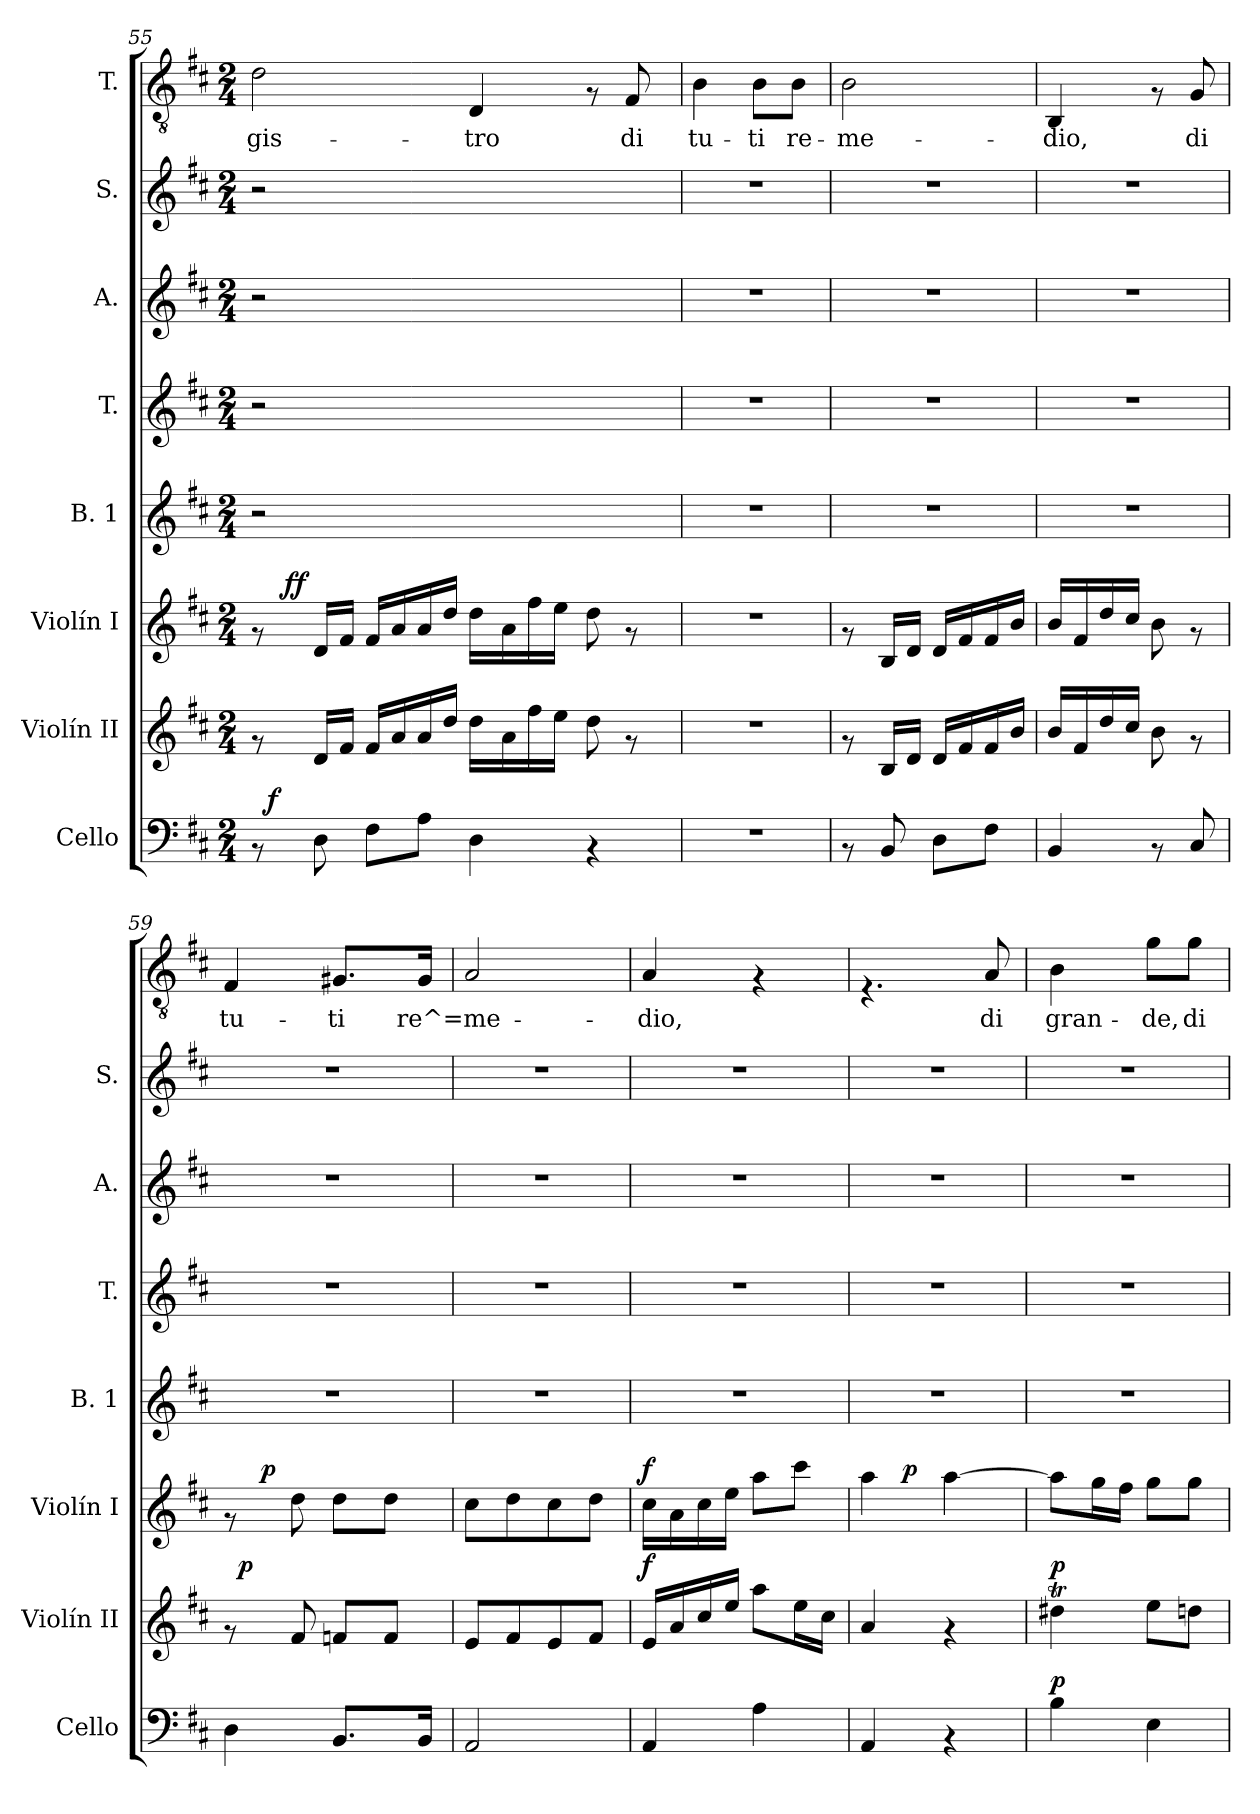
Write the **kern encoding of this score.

**kern	**dynam	**kern	**dynam	**kern	**dynam	**kern	**kern	**kern	**kern	**kern	**text
*part8	*part8	*part7	*part7	*part6	*part6	*part5	*part4	*part3	*part2	*part1	*part1
*staff8	*staff8	*staff7	*staff7	*staff6	*staff6	*staff5	*staff4	*staff3	*staff2	*staff1	*staff1
*I"Cello	*	*I"Violín II	*	*I"Violín I	*	*I"B. 1	*I"T.	*I"A.	*I"S.	*I"T.	*
*I'Cello	*	*I'Violín II	*	*I'Violín I	*	*I'B. 1	*I'T.	*I'A.	*I'S.	*	*
*clefF4	*	*clefG2	*	*clefG2	*	*clefG2	*clefG2	*clefG2	*clefG2	*clefGv2	*
*k[f#c#]	*	*k[f#c#]	*	*k[f#c#]	*	*k[f#c#]	*k[f#c#]	*k[f#c#]	*k[f#c#]	*k[f#c#]	*
*D:	*	*D:	*	*D:	*	*D:	*D:	*D:	*D:	*D:	*
*M2/4	*	*M2/4	*	*M2/4	*	*M2/4	*M2/4	*M2/4	*M2/4	*M2/4	*
=55	=55	=55	=55	=55	=55	=55	=55	=55	=55	=55	=55
!	!	!	!	!	!	!	!	!	!	!	!LO:LY:b
*^	*	*	*	*^	*	*	*	*	*	*	*
8rAA	32ryy	.	8rf	.	8rf	24ryy	.	2r	2r	2r	2r	2d\	-gis-
!	!	!LO:DY:a	!	!	!	!	!	!	!	!	!	!	!
.	2ryy	f	.	.	.	.	.	.	.	.	.	.	.
.	.	.	.	.	.	96ryy	.	.	.	.	.	.	.
!	!	!	!	!	!	!	!LO:DY:a	!	!	!	!	!	!
!	!	!	!	!	!	!	!LO:DY:n=1:b	!	!	!	!	!	!
.	.	.	.	.	.	3%2ryy	f f	.	.	.	.	.	.
8D\	.	.	16d/LL	.	16d/LL	.	.	.	.	.	.	.	.
.	.	.	16f#/JJ	.	16f#/JJ	.	.	.	.	.	.	.	.
8F#\L	.	.	16f#/LL	.	16f#/LL	.	.	.	.	.	.	.	.
.	.	.	16a/	.	16a/	.	.	.	.	.	.	.	.
8A\J	.	.	16a/	.	16a/	.	.	.	.	.	.	.	.
.	.	.	16dd/JJ	.	16dd/JJ	.	.	.	.	.	.	.	.
!	!	!	!	!	!	!	!	!	!	!	!	!	!LO:LY:b
4D\	.	.	16dd\LL	.	16dd\LL	.	.	2ryy	2ryy	2ryy	2ryy	4D/	-tro
.	4...ryy	.	.	.	.	.	.	.	.	.	.	.	.
.	.	.	16a\	.	16a\	.	.	.	.	.	.	.	.
.	.	.	16ff#\	.	16ff#\	.	.	.	.	.	.	.	.
.	.	.	16ee\JJ	.	16ee\JJ	.	.	.	.	.	.	.	.
.	.	.	.	.	.	6ryy	.	.	.	.	.	.	.
4rAA	.	.	8dd\	.	8dd\	.	.	.	.	.	.	8rF	.
!	!	!	!	!	!	!	!	!	!	!	!	!	!LO:LY:b
.	.	.	8rf	.	8rf	.	.	.	.	.	.	8F#/	di
.	.	.	.	.	.	12ryy	.	.	.	.	.	.	.
.	.	.	.	.	.	48.ryy	.	.	.	.	.	.	.
=56	=56	=56	=56	=56	=56	=56	=56	=56	=56	=56	=56	=56	=56
!	!	!	!	!	!	!	!	!	!	!	!	!	!LO:LY:b
*v	*v	*	*	*	*v	*v	*	*	*	*	*	*	*
2r	.	2r	.	2r	.	2r	2r	2r	2r	4B\	tu-
!	!	!	!	!	!	!	!	!	!	!	!LO:LY:b
.	.	.	.	.	.	.	.	.	.	8B\L	-ti
!	!	!	!	!	!	!	!	!	!	!	!LO:LY:b
.	.	.	.	.	.	.	.	.	.	8B\J	re-
!!LO:PB:g=z
=57	=57	=57	=57	=57	=57	=57	=57	=57	=57	=57	=57
!	!	!	!	!	!	!	!	!	!	!	!LO:LY:b
8rAA	.	8rf	.	8rf	.	2r	2r	2r	2r	2B\	-me-
8BB/	.	16B/LL	.	16B/LL	.	.	.	.	.	.	.
.	.	16d/JJ	.	16d/JJ	.	.	.	.	.	.	.
8D\L	.	16d/LL	.	16d/LL	.	.	.	.	.	.	.
.	.	16f#/	.	16f#/	.	.	.	.	.	.	.
8F#\J	.	16f#/	.	16f#/	.	.	.	.	.	.	.
.	.	16b/JJ	.	16b/JJ	.	.	.	.	.	.	.
=58	=58	=58	=58	=58	=58	=58	=58	=58	=58	=58	=58
!	!	!	!	!	!	!	!	!	!	!	!LO:LY:b
4BB/	.	16b/LL	.	16b/LL	.	2r	2r	2r	2r	4BB/	-dio,
.	.	16f#/	.	16f#/	.	.	.	.	.	.	.
.	.	16dd/	.	16dd/	.	.	.	.	.	.	.
.	.	16cc#/JJ	.	16cc#/JJ	.	.	.	.	.	.	.
8rAA	.	8b\	.	8b\	.	.	.	.	.	8rF	.
!	!	!	!	!	!	!	!	!	!	!	!LO:LY:b
8C#/	.	8rf	.	8rf	.	.	.	.	.	8G/	di
=59	=59	=59	=59	=59	=59	=59	=59	=59	=59	=59	=59
!	!	!	!	!	!	!	!	!	!	!	!LO:LY:b
*	*	*^	*	*^	*	*	*	*	*	*	*
4D\	.	8rf	48ryy	.	8rf	24ryy	.	2r	2r	2r	2r	4F#/	tu-
!	!	!	!	!LO:DY:a	!	!	!	!	!	!	!	!	!
.	.	.	3ryy	p	.	.	.	.	.	.	.	.	.
.	.	.	.	.	.	96ryy	.	.	.	.	.	.	.
!	!	!	!	!	!	!	!LO:DY:a	!	!	!	!	!	!
.	.	.	.	.	.	3ryy	p	.	.	.	.	.	.
.	.	8f#/	.	.	8dd\	.	.	.	.	.	.	.	.
!	!	!	!	!	!	!	!	!	!	!	!	!	!LO:LY:b
8.BB/L	.	8fn/L	.	.	8dd\L	.	.	.	.	.	.	8.G#X/L	-ti
.	.	.	12..ryy	.	.	.	.	.	.	.	.	.	.
.	.	8f/J	.	.	8dd\J	.	.	.	.	.	.	.	.
.	.	.	.	.	.	12ryy	.	.	.	.	.	.	.
!	!	!	!	!	!	!	!	!	!	!	!	!	!LO:LY:b
16BB/Jk	.	.	.	.	.	.	.	.	.	.	.	16G#/Jk	re^=me-
.	.	.	.	.	.	48.ryy	.	.	.	.	.	.	.
*	*	*v	*v	*	*	*	*	*	*	*	*	*	*
*	*	*	*	*v	*v	*	*	*	*	*	*	*
=60	=60	=60	=60	=60	=60	=60	=60	=60	=60	=60	=60
2AA/	.	8e/L	.	8cc#\L	.	2r	2r	2r	2r	2A/	.
.	.	8f#/	.	8dd\	.	.	.	.	.	.	.
.	.	8e/	.	8cc#\	.	.	.	.	.	.	.
.	.	8f#/J	.	8dd\J	.	.	.	.	.	.	.
=61	=61	=61	=61	=61	=61	=61	=61	=61	=61	=61	=61
!	!	!	!LO:DY:a	!	!LO:DY:a	!	!	!	!	!	!LO:LY:b
4AA/	.	16e/LL	f	16cc#\LL	f	2r	2r	2r	2r	4A/	-dio,
.	.	16a/	.	16a\	.	.	.	.	.	.	.
.	.	16cc#/	.	16cc#\	.	.	.	.	.	.	.
.	.	16ee/JJ	.	16ee\JJ	.	.	.	.	.	.	.
4A\	.	8aa\L	.	8aa\L	.	.	.	.	.	4rF	.
.	.	16ee\L	.	8ccc#\J	.	.	.	.	.	.	.
.	.	16cc#\JJ	.	.	.	.	.	.	.	.	.
=62	=62	=62	=62	=62	=62	=62	=62	=62	=62	=62	=62
*	*	*	*	*^	*	*	*	*	*	*	*
4AA/	.	4a/	.	4aa\	8ryy	.	2r	2r	2r	2r	4.rF	.
!	!	!	!	!	!	!LO:DY:a	!	!	!	!	!	!
.	.	.	.	.	4.ryy	p	.	.	.	.	.	.
4rAA	.	4rf	.	[>4aa\	.	.	.	.	.	.	.	.
!	!	!	!	!	!	!	!	!	!	!	!	!LO:LY:b
.	.	.	.	.	.	.	.	.	.	.	8A/	di
=63	=63	=63	=63	=63	=63	=63	=63	=63	=63	=63	=63	=63
!	!LO:DY:a	!	!LO:DY:a	!	!	!	!	!	!	!	!	!LO:LY:b
*	*	*	*	*v	*v	*	*	*	*	*	*	*
4B\	p	4dd#Xt\	p	8aa\L]	.	2r	2r	2r	2r	4B\	gran-
.	.	.	.	16gg\L	.	.	.	.	.	.	.
.	.	.	.	16ff#\JJ	.	.	.	.	.	.	.
!	!	!	!	!	!	!	!	!	!	!	!LO:LY:b
4E\	.	8ee\L	.	8gg\L	.	.	.	.	.	8g\L	-de,
!	!	!	!	!	!	!	!	!	!	!	!LO:LY:b
.	.	8ddn\J	.	8gg\J	.	.	.	.	.	8g\J	di
=	=	=	=	=	=	=	=	=	=	=	=
*-	*-	*-	*-	*-	*-	*-	*-	*-	*-	*-	*-
